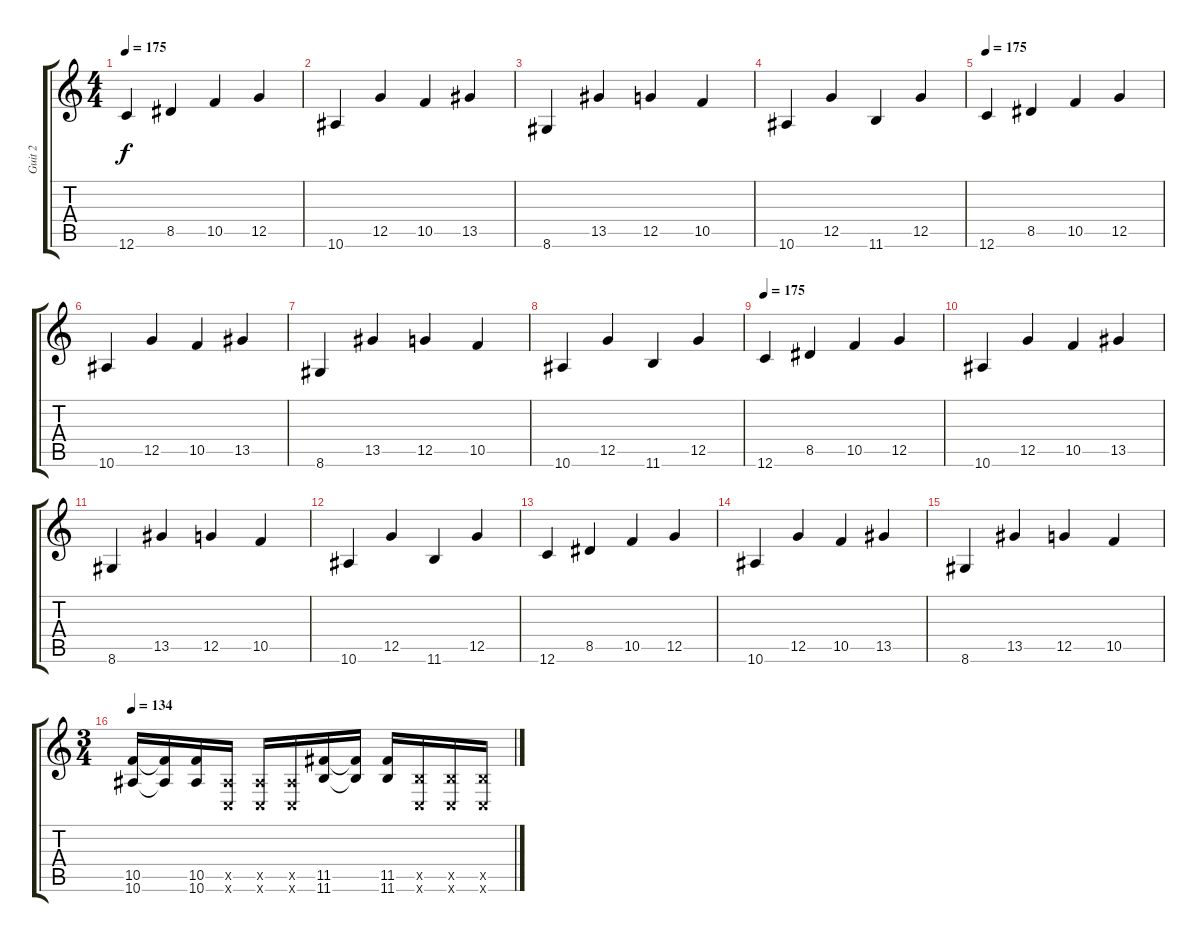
\track ("Guit 2" "Guit 2") {instrument distortionguitar}
\staff {score tabs}
\tuning (D4 A3 F3 C3 G2 C2) {hide}
\ts (4 4)
\tempo 175
\clef g2
\ks c
12.6.4{dy f} 8.5.4 10.5.4 12.5.4 |
10.6.4 12.5.4 10.5.4 13.5.4 |
8.6.4 13.5.4 12.5.4 10.5.4 |
10.6.4 12.5.4 11.6.4 12.5.4 |
\tempo 175
12.6.4 8.5.4 10.5.4 12.5.4 |
10.6.4 12.5.4 10.5.4 13.5.4 |
8.6.4 13.5.4 12.5.4 10.5.4 |
10.6.4 12.5.4 11.6.4 12.5.4 |
\tempo 175
12.6.4 8.5.4 10.5.4 12.5.4 |
10.6.4 12.5.4 10.5.4 13.5.4 |
8.6.4 13.5.4 12.5.4 10.5.4 |
10.6.4 12.5.4 11.6.4 12.5.4 |
12.6.4 8.5.4 10.5.4 12.5.4 |
10.6.4 12.5.4 10.5.4 13.5.4 |
8.6.4 13.5.4 12.5.4 10.5.4 |
\ts (3 4)
\tempo 134
(10.5 10.6).16 (10.5{t} 10.6{t}).16 (10.5 10.6).16 (3.5{x} 0.6{x}).16 (3.5{x} 0.6{x}).16 (3.5{x} 0.6{x}).16 (11.5 11.6).16 (11.5{t} 11.6{t}).16 (11.5 11.6).16 (4.5{x} 0.6{x}).16 (4.5{x} 0.6{x}).16 (4.5{x} 0.6{x}).16
